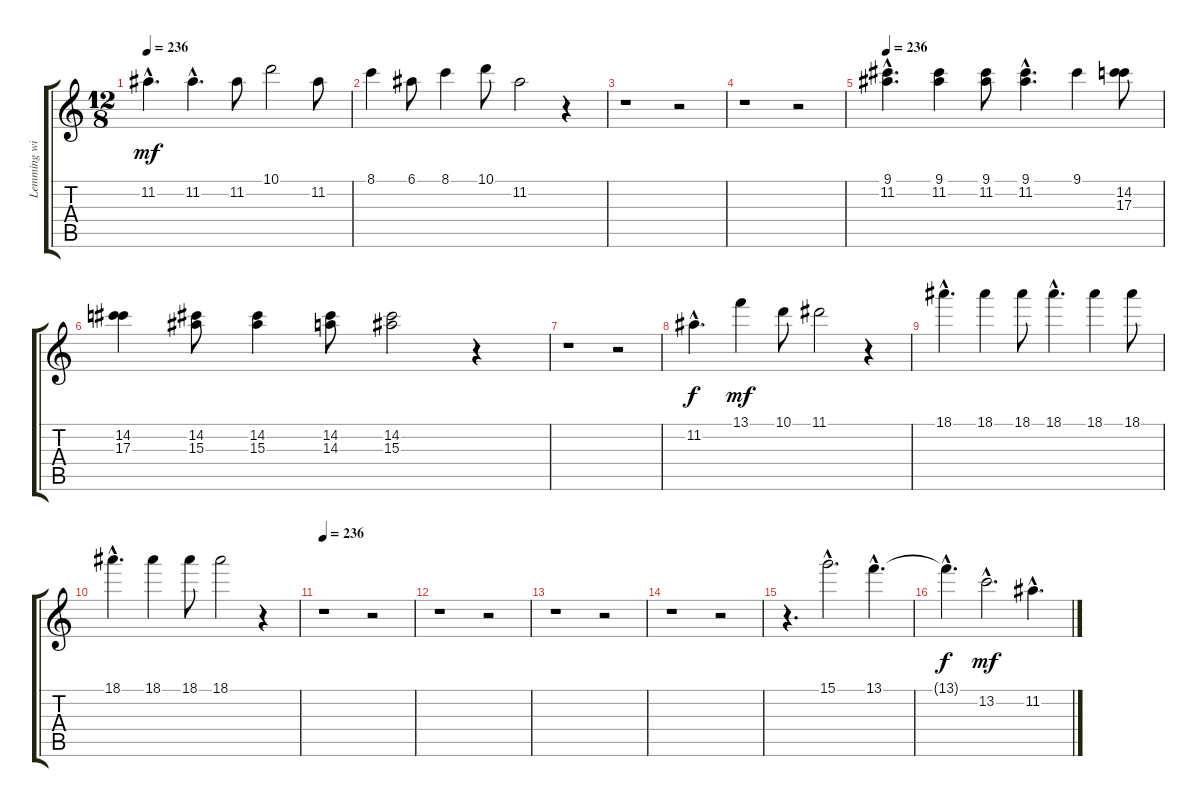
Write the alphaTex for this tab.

\track ("Lemming with Guitar" "Lemming wi") {instrument distortionguitar}
\staff {score tabs}
\tuning (E4 B3 G3 D3 A2 E2) {hide}
\ts (12 8)
\tempo 236
\clef g2
\ks c
11.2{hac}.4{d dy mf} 11.2{hac}.4{d} 11.2.8 10.1.2 11.2.8 |
8.1.4 6.1.8 8.1.4 10.1.8 11.2.2 r.4 |
r.1 r.2 |
r.1 r.2 |
\tempo 236
(9.1{hac} 11.2{hac}).4{d} (9.1 11.2).4 (9.1 11.2).8 (9.1{hac} 11.2{hac}).4{d} 9.1.4 (14.2 17.3).8 |
(14.2 17.3).4 (14.2 15.3).8 (14.2 15.3).4 (14.2 14.3).8 (14.2 15.3).2 r.4 |
r.1 r.2 |
11.2{hac}.4{d dy f} 13.1.4{dy mf} 10.1.8 11.1.2 r.4 |
18.1{hac}.4{d} 18.1.4 18.1.8 18.1{hac}.4{d} 18.1.4 18.1.8 |
18.1{hac}.4{d} 18.1.4 18.1.8 18.1.2 r.4 |
\tempo 236
r.1 r.2 |
r.1 r.2 |
r.1 r.2 |
r.1 r.2 |
r.4{d} 15.1{hac}.2{d} 13.1{hac}.4{d} |
13.1{hac t}.4{d dy f} 13.2{hac}.2{d dy mf} 11.2{hac}.4{d}
